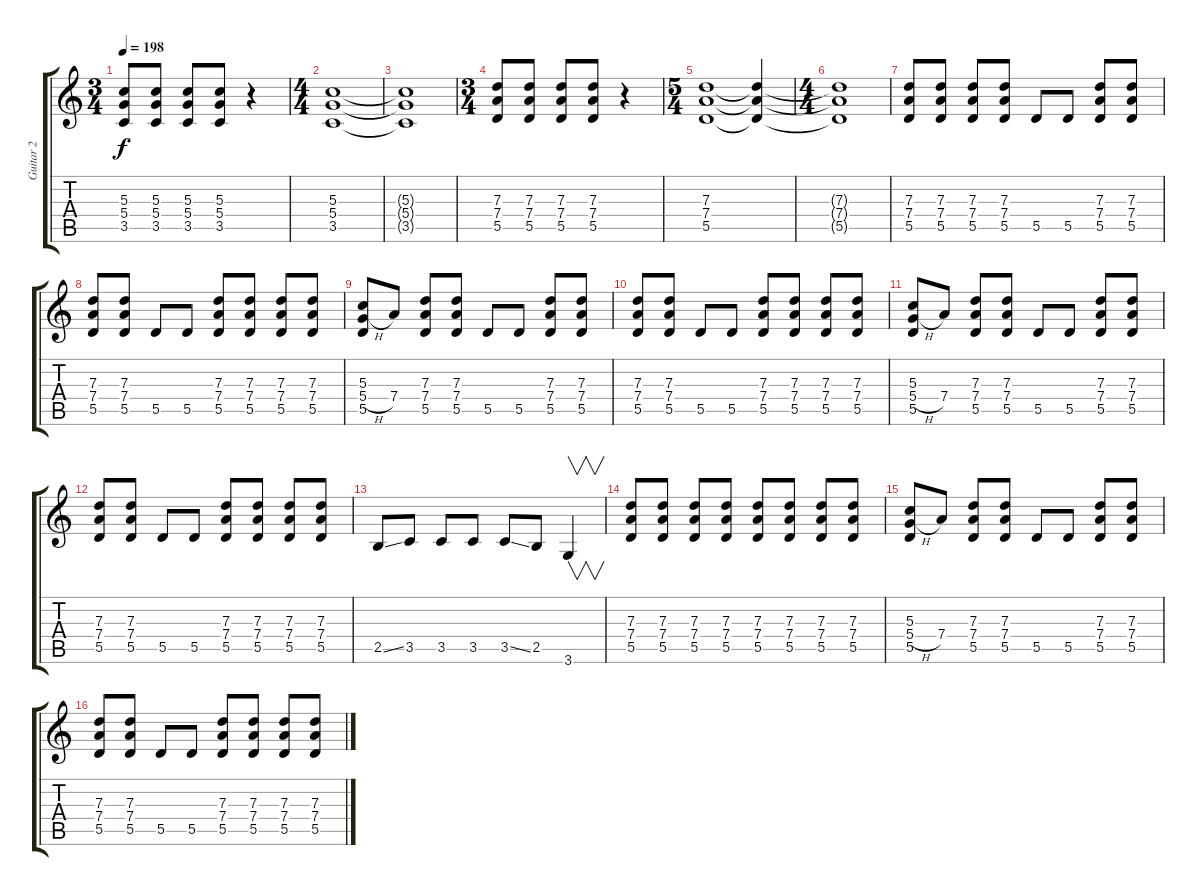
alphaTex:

\track ("Guitar 2" "Guitar 2") {instrument overdrivenguitar}
\staff {score tabs}
\tuning (E4 B3 G3 D3 A2 E2) {hide}
\ts (3 4)
\tempo 198
\clef g2
\ks c
(5.3 5.4 3.5).8{dy f} (5.3 5.4 3.5).8 (5.3 5.4 3.5).8 (5.3 5.4 3.5).8 r.4 |
\ts (4 4)
(5.3 5.4 3.5).1 |
(5.3{t} 5.4{t} 3.5{t}).1 |
\ts (3 4)
(7.3 7.4 5.5).8 (7.3 7.4 5.5).8 (7.3 7.4 5.5).8 (7.3 7.4 5.5).8 r.4 |
\ts (5 4)
(7.3 7.4 5.5).1 (7.3{t} 7.4{t} 5.5{t}).4 |
\ts (4 4)
(7.3{t} 7.4{t} 5.5{t}).1 |
(7.3 7.4 5.5).8 (7.3 7.4 5.5).8 (7.3 7.4 5.5).8 (7.3 7.4 5.5).8 5.5.8 5.5.8 (7.3 7.4 5.5).8 (7.3 7.4 5.5).8 |
(7.3 7.4 5.5).8 (7.3 7.4 5.5).8 5.5.8 5.5.8 (7.3 7.4 5.5).8 (7.3 7.4 5.5).8 (7.3 7.4 5.5).8 (7.3 7.4 5.5).8 |
(5.3 5.4{h} 5.5).8 7.4.8 (7.3 7.4 5.5).8 (7.3 7.4 5.5).8 5.5.8 5.5.8 (7.3 7.4 5.5).8 (7.3 7.4 5.5).8 |
(7.3 7.4 5.5).8 (7.3 7.4 5.5).8 5.5.8 5.5.8 (7.3 7.4 5.5).8 (7.3 7.4 5.5).8 (7.3 7.4 5.5).8 (7.3 7.4 5.5).8 |
(5.3 5.4{h} 5.5).8 7.4.8 (7.3 7.4 5.5).8 (7.3 7.4 5.5).8 5.5.8 5.5.8 (7.3 7.4 5.5).8 (7.3 7.4 5.5).8 |
(7.3 7.4 5.5).8 (7.3 7.4 5.5).8 5.5.8 5.5.8 (7.3 7.4 5.5).8 (7.3 7.4 5.5).8 (7.3 7.4 5.5).8 (7.3 7.4 5.5).8 |
2.5{ss}.8 3.5.8 3.5.8 3.5.8 3.5{ss}.8 2.5.8 3.6.4{v} |
(7.3 7.4 5.5).8 (7.3 7.4 5.5).8 (7.3 7.4 5.5).8 (7.3 7.4 5.5).8 (7.3 7.4 5.5).8 (7.3 7.4 5.5).8 (7.3 7.4 5.5).8 (7.3 7.4 5.5).8 |
(5.3 5.4{h} 5.5).8 7.4.8 (7.3 7.4 5.5).8 (7.3 7.4 5.5).8 5.5.8 5.5.8 (7.3 7.4 5.5).8 (7.3 7.4 5.5).8 |
(7.3 7.4 5.5).8 (7.3 7.4 5.5).8 5.5.8 5.5.8 (7.3 7.4 5.5).8 (7.3 7.4 5.5).8 (7.3 7.4 5.5).8 (7.3 7.4 5.5).8
